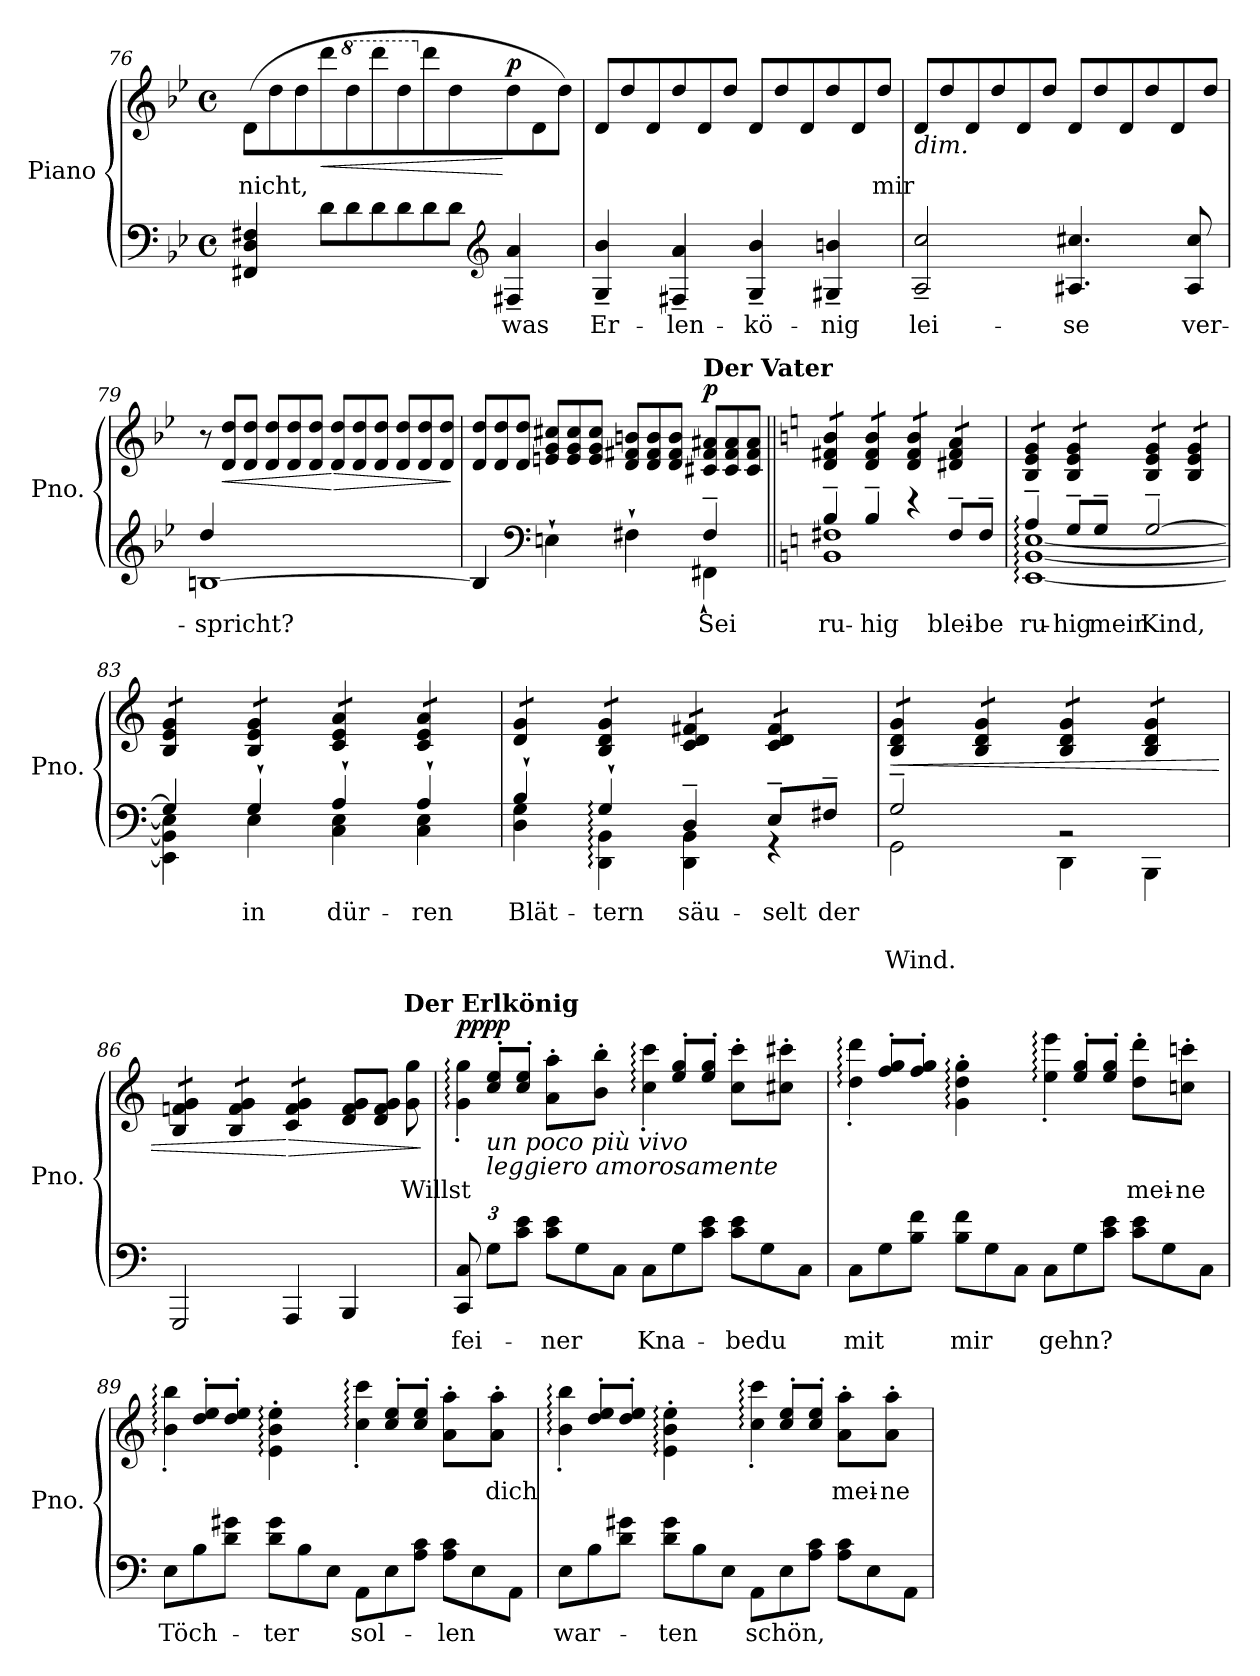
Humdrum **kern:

**kern	**text	**text	**text	**kern	**text	**dynam
*part1	*part1	*part1	*part1	*part1	*part1	*part1
*staff2	*staff2	*staff2	*staff2	*staff1	*staff1	*staff1/2
*I"Piano	*	*	*	*	*	*
*I'Pno.	*	*	*	*	*	*
*clefF4	*	*	*	*clefG2	*	*
*k[b-e-]	*	*	*	*k[b-e-]	*	*
*M4/4	*	*	*	*M4/4	*	*
*met(c)	*	*	*	*met(c)	*	*
*	*	*	*	*Xtuplet	*	*
=76	=76	=76	=76	=76	=76	=76
!	!	!	!	!	!LO:LY:a	!
4FF#X/ 4D/ 4F#X/	.	.	.	(>12d\L	nicht,	.
.	.	.	.	12dd\	.	.
.	.	.	.	12dd\	.	.
*Xtuplet	*	*	*	*	*	*
!	!	!	!	!	!	!LO:HP:b
12d\L	.	.	.	12ddd\	.	<
*	*	*	*	*8va	*	*
12d\	.	.	.	12ddd\	.	.
12d\	.	.	.	12dddd\	.	.
12d\	.	.	.	12ddd\	.	.
*	*	*	*	*X8va	*	*
12d\	.	.	.	12ddd\	.	.
12d\J	.	.	.	12dd\	.	.
*clefG2	*	*	*	*	*	*
!	!LO:LY:a	!	!	!	!	!LO:DY:n=1:b
4F#X/~ 4a/~	was	.	.	12dd\	.	[ p
.	.	.	.	12d\	.	.
.	.	.	.	12dd\J)	.	.
=77	=77	=77	=77	=77	=77	=77
!	!LO:LY:a	!	!	!	!	!
4G/~ 4b-/~	Er-	.	.	12d/L	.	.
.	.	.	.	12dd/	.	.
.	.	.	.	12d/	.	.
!	!LO:LY:a	!	!	!	!	!
4F#X/~ 4a/~	-len-	.	.	12dd/	.	.
.	.	.	.	12d/	.	.
.	.	.	.	12dd/J	.	.
!	!LO:LY:a	!	!	!	!	!
4G/~ 4b-/~	-kö-	.	.	12d/L	.	.
.	.	.	.	12dd/	.	.
.	.	.	.	12d/	.	.
!	!LO:LY:a	!	!	!	!	!
4G#X/~ 4bn/~	-nig	.	.	12dd/	.	.
.	.	.	.	12d/	.	.
!	!	!	!	!	!LO:LY:a	!
.	.	.	.	12dd/J	mir	.
!!LO:LB:g=z
=78	=78	=78	=78	=78	=78	=78
*	*	*	*	*MM160	*	*
!	!	!	!	!LO:TX:b:i:t=dim.	!	!
!	!LO:LY:a	!	!	!	!	!
2A/~ 2cc/~	lei-	.	.	12d/L	.	.
.	.	.	.	12dd/	.	.
.	.	.	.	12d/	.	.
.	.	.	.	12dd/	.	.
.	.	.	.	12d/	.	.
.	.	.	.	12dd/J	.	.
*	*	*	*	*MM140	*	*
!	!LO:LY:a	!	!	!	!	!
4.A#X/ 4.cc#X/	-se	.	.	12d/L	.	.
.	.	.	.	12dd/	.	.
.	.	.	.	12d/	.	.
*	*	*	*	*MM130	*	*
.	.	.	.	12dd/	.	.
.	.	.	.	12d/	.	.
!	!LO:LY:a	!	!	!	!	!
8A#/ 8cc#/	ver-	.	.	.	.	.
.	.	.	.	12dd/J	.	.
=79	=79	=79	=79	=79	=79	=79
!	!LO:LY:a	!	!	!	!	!
*^	*	*	*	*	*	*
[1Bn	4dd/	-spricht?	.	.	12r	.	.
!	!	!	!	!	!	!	!LO:HP:b
.	.	.	.	.	12d/ 12dd/L	.	<
.	.	.	.	.	12d/ 12dd/J	.	.
*	*	*	*	*	*MM160	*	*
.	4ryy	.	.	.	12d/ 12dd/L	.	.
.	.	.	.	.	12d/ 12dd/	.	.
.	.	.	.	.	12d/ 12dd/J	.	.
!	!	!	!	!	!	!	!LO:HP:n=1:b
.	2ryy	.	.	.	12d/ 12dd/L	.	[ >
.	.	.	.	.	12d/ 12dd/	.	.
.	.	.	.	.	12d/ 12dd/J	.	.
.	.	.	.	.	12d/ 12dd/L	.	.
.	.	.	.	.	12d/ 12dd/	.	.
.	.	.	.	.	12d/ 12dd/J	.	.
*v	*v	*	*	*	*	*	*
.	.	.	.	.	.	]
=80	=80	=80	=80	=80	=80	=80
*^	*	*	*	*	*	*
4B/]	2.ryy	.	.	.	12d/ 12dd/L	.	.
.	.	.	.	.	12d/ 12dd/	.	.
.	.	.	.	.	12d/ 12dd/J	.	.
*clefF4	*	*	*	*	*	*	*
*	*	*	*	*	*MM155	*	*
4En`\	.	.	.	.	12en/ 12g/ 12cc#X/L	.	.
.	.	.	.	.	12e/ 12g/ 12cc#/	.	.
.	.	.	.	.	12e/ 12g/ 12cc#/J	.	.
*	*	*	*	*	*MM150	*	*
4F#X`\	.	.	.	.	12d/ 12f#X/ 12bn/L	.	.
.	.	.	.	.	12d/ 12f#/ 12b/	.	.
.	.	.	.	.	12d/ 12f#/ 12b/J	.	.
*	*	*	*	*	*MM140	*	*
!	!	!	!	!	!LO:TX:a:B:t=Der Vater	!	!
!	!	!LO:LY:a	!	!	!	!	!LO:DY:b=2
4F#~/	4FF#X`\	Sei	.	.	12c#X/ 12f#/ 12a#X/L	.	p
.	.	.	.	.	12c#/ 12f#/ 12a#/	.	.
.	.	.	.	.	12c#/ 12f#/ 12a#/J	.	.
!!LO:PB:g=z
=81||	=81||	=81||	=81||	=81||	=81||	=81||	=81||
*k[]	*	*	*	*	*k[]	*	*
!	!	!LO:LY:a	!	!	!	!	!
*	*	*	*	*	*tremolo	*	*
4B~/	1BB 1F#X	ru-	.	.	12d/ 12f#X/ 12b/L	.	.
.	.	.	.	.	12d/ 12f#X/ 12b/	.	.
.	.	.	.	.	12d/ 12f#X/ 12b/J	.	.
*	*	*	*	*	*MM150	*	*
!	!	!LO:LY:a	!	!	!	!	!
4B~/	.	-hig	.	.	12d/ 12f#/ 12b/L	.	.
.	.	.	.	.	12d/ 12f#/ 12b/	.	.
.	.	.	.	.	12d/ 12f#/ 12b/J	.	.
*	*	*	*	*	*MM160	*	*
4r	.	.	.	.	12d/ 12f#/ 12b/L	.	.
.	.	.	.	.	12d/ 12f#/ 12b/	.	.
.	.	.	.	.	12d/ 12f#/ 12b/J	.	.
!	!	!LO:LY:a	!	!	!	!	!
8F#~/L	.	blei-	.	.	12d#X/ 12f#/ 12a/L	.	.
.	.	.	.	.	12d#X/ 12f#/ 12a/	.	.
*	*	*	*	*	*MM120	*	*
!	!	!LO:LY:a	!	!	!	!	!
8F#~/J	.	-be	.	.	.	.	.
.	.	.	.	.	12d#X/ 12f#/ 12a/J	.	.
=82	=82	=82	=82	=82	=82	=82	=82
!	!	!LO:LY:a	!	!	!	!	!
4A:~/	[1EE: [1BB: [1E:	ru-	.	.	12B/ 12e/ 12g/L	.	.
.	.	.	.	.	12B/ 12e/ 12g/	.	.
.	.	.	.	.	12B/ 12e/ 12g/J	.	.
*	*	*	*	*	*MM140	*	*
!	!	!LO:LY:a	!	!	!	!	!
8G~/L	.	-hig	.	.	12B/ 12e/ 12g/L	.	.
.	.	.	.	.	12B/ 12e/ 12g/	.	.
!	!	!LO:LY:a	!	!	!	!	!
8G~/J	.	mein	.	.	.	.	.
.	.	.	.	.	12B/ 12e/ 12g/J	.	.
*	*	*	*	*	*MM160	*	*
!	!	!LO:LY:a	!	!	!	!	!
[2G~/	.	Kind,	.	.	12B/ 12e/ 12g/L	.	.
.	.	.	.	.	12B/ 12e/ 12g/	.	.
.	.	.	.	.	12B/ 12e/ 12g/J	.	.
.	.	.	.	.	12B/ 12e/ 12g/L	.	.
.	.	.	.	.	12B/ 12e/ 12g/	.	.
.	.	.	.	.	12B/ 12e/ 12g/J	.	.
=83	=83	=83	=83	=83	=83	=83	=83
4G/]	4EE\] 4BB\] 4E\]	.	.	.	12B/ 12e/ 12g/L	.	.
.	.	.	.	.	12B/ 12e/ 12g/	.	.
.	.	.	.	.	12B/ 12e/ 12g/J	.	.
!	!	!LO:LY:a	!	!	!	!	!
4G`/	4E\	in	.	.	12B/ 12e/ 12g/L	.	.
.	.	.	.	.	12B/ 12e/ 12g/	.	.
.	.	.	.	.	12B/ 12e/ 12g/J	.	.
!	!	!LO:LY:a	!	!	!	!	!
4A`/	4C\ 4E\	dür-	.	.	12c/ 12e/ 12a/L	.	.
.	.	.	.	.	12c/ 12e/ 12a/	.	.
.	.	.	.	.	12c/ 12e/ 12a/J	.	.
!	!	!LO:LY:a	!	!	!	!	!
4A`/	4C\ 4E\	-ren	.	.	12c/ 12e/ 12a/L	.	.
.	.	.	.	.	12c/ 12e/ 12a/	.	.
.	.	.	.	.	12c/ 12e/ 12a/J	.	.
=84	=84	=84	=84	=84	=84	=84	=84
!	!	!LO:LY:a	!	!	!	!	!
4B`/	4D\ 4G\	Blät-	.	.	12d/ 12g/L	.	.
.	.	.	.	.	12d/ 12g/	.	.
.	.	.	.	.	12d/ 12g/J	.	.
!	!	!LO:LY:a	!	!	!	!	!
4G:`/	4DD\: 4BB\:	-tern	.	.	12B/ 12d/ 12g/L	.	.
.	.	.	.	.	12B/ 12d/ 12g/	.	.
.	.	.	.	.	12B/ 12d/ 12g/J	.	.
!	!	!LO:LY:a	!	!	!	!	!
4D~/	4DD\ 4BB\	säu-	.	.	12c/ 12d/ 12f#X/L	.	.
.	.	.	.	.	12c/ 12d/ 12f#X/	.	.
.	.	.	.	.	12c/ 12d/ 12f#X/J	.	.
!	!	!LO:LY:a	!	!	!	!	!
8E~/L	4r	-selt	.	.	12c/ 12d/ 12f#/L	.	.
.	.	.	.	.	12c/ 12d/ 12f#/	.	.
!	!	!LO:LY:a	!	!	!	!	!
8F#X~/J	.	der	.	.	.	.	.
.	.	.	.	.	12c/ 12d/ 12f#/J	.	.
!!LO:LB:g=z
=85	=85	=85	=85	=85	=85	=85	=85
!	!	!	!	!LO:LY:b	!	!	!LO:HP:b
2G~/	2GG\	.	.	Wind.	12B/ 12d/ 12g/L	.	<
.	.	.	.	.	12B/ 12d/ 12g/	.	.
.	.	.	.	.	12B/ 12d/ 12g/J	.	.
.	.	.	.	.	12B/ 12d/ 12g/L	.	.
.	.	.	.	.	12B/ 12d/ 12g/	.	.
.	.	.	.	.	12B/ 12d/ 12g/J	.	.
2rBB	4DD\	.	.	.	12B/ 12d/ 12g/L	.	.
.	.	.	.	.	12B/ 12d/ 12g/	.	.
.	.	.	.	.	12B/ 12d/ 12g/J	.	.
.	4BBB\	.	.	.	12B/ 12d/ 12g/L	.	.
.	.	.	.	.	12B/ 12d/ 12g/	.	.
.	.	.	.	.	12B/ 12d/ 12g/J	.	.
*v	*v	*	*	*	*	*	*
=86	=86	=86	=86	=86	=86	=86
2GGG/	.	.	.	12B/ 12fn/ 12g/L	.	.
.	.	.	.	12B/ 12fn/ 12g/	.	.
.	.	.	.	12B/ 12fn/ 12g/J	.	.
.	.	.	.	12B/ 12f/ 12g/L	.	.
.	.	.	.	12B/ 12f/ 12g/	.	.
.	.	.	.	12B/ 12f/ 12g/J	.	.
*	*	*	*	*MM140	*	*
!	!	!	!	!	!	!LO:HP:n=1:b
4AAA/	.	.	.	12c/ 12f/ 12g/L	.	[ >
.	.	.	.	12c/ 12f/ 12g/	.	.
.	.	.	.	12c/ 12f/ 12g/J	.	.
*	*	*	*	*Xtremolo	*	*
*	*	*	*	*MM120	*	*
4BBB/	.	.	.	12d/ 12f/ 12g/L	.	.
.	.	.	.	12d/ 12f/ 12g/J	.	.
*	*	*	*	*MM100	*	*
!	!	!	!	!LO:TX:a:B:t=Der Erlkönig	!	!
!	!	!	!	!	!LO:LY:a	!
.	.	.	.	12g\ 12gg\	Willst	.
.	.	.	.	.	.	]
=87	=87	=87	=87	=87	=87	=87
*tuplet	*	*	*	*	*	*
*Xbrackettup	*	*	*	*	*	*
!	!LO:LY:a	!	!	!	!	!LO:DY:b=2
*	*	*	*	*^	*	*
!	!	!	!	!	!	!	!LO:DY:n=1:b
12CC/ 12C/	fei-	.	.	12ryy	4g\:' 4gg\:'	.	pp pp
*	*	*	*	*MM120	*	*	*
!	!	!	!	!LO:TX:b:i:t=un poco più vivo	!	!	!
!	!	!	!	!LO:TX:b:i:t=leggiero amorosamente	!	!	!
12G\L	.	.	.	12cc/' 12ee/'L	.	.	.
12c\ 12e\J	.	.	.	12cc/' 12ee/'J	.	.	.
*Xtuplet	*	*	*	*	*	*	*
*	*	*	*	*MM140	*	*	*
!	!LO:LY:a	!	!	!	!	!	!
12c\ 12e\L	-ner	.	.	8a\' 8aa\'L	4ryy	.	.
12G\	.	.	.	.	.	.	.
.	.	.	.	8b\' 8bb\'J	.	.	.
12C\J	.	.	.	.	.	.	.
*	*	*	*	*MM160	*	*	*
!	!LO:LY:a	!	!	!	!	!	!
12C\L	Kna-	.	.	12ryy	4cc\:' 4ccc\:'	.	.
12G\	.	.	.	12ee/' 12gg/'L	.	.	.
12c\ 12e\J	.	.	.	12ee/' 12gg/'J	.	.	.
!	!LO:LY:a	!	!	!	!	!	!
12c\ 12e\L	-be	.	.	8cc\' 8ccc\'L	4ryy	.	.
!	!LO:LY:a	!	!	!	!	!	!
12G\	du	.	.	.	.	.	.
.	.	.	.	8cc#X\' 8ccc#X\'J	.	.	.
12C\J	.	.	.	.	.	.	.
!!LO:LB:g=z	!!
=88	=88	=88	=88	=88	=88	=88	=88
!	!LO:LY:a	!	!	!	!	!	!
12C\L	mit	.	.	12ryy	4dd\:' 4ddd\:'	.	.
12G\	.	.	.	12ff/' 12gg/'L	.	.	.
12B\ 12f\J	.	.	.	12ff/' 12gg/'J	.	.	.
!	!LO:LY:a	!	!	!	!	!	!
12B\ 12f\L	mir	.	.	4g\:' 4dd\:' 4gg\:'	4ryy	.	.
12G\	.	.	.	.	.	.	.
12C\J	.	.	.	.	.	.	.
!	!LO:LY:a	!	!	!	!	!	!
12C\L	gehn?	.	.	12ryy	4ee\:' 4eee\:'	.	.
12G\	.	.	.	12ee/' 12gg/'L	.	.	.
12c\ 12e\J	.	.	.	12ee/' 12gg/'J	.	.	.
*	*	*	*	*MM140	*	*	*
!	!	!	!	!	!	!LO:LY:a	!
12c\ 12e\L	.	.	.	8dd\' 8ddd\'L	4ryy	mei-	.
12G\	.	.	.	.	.	.	.
!	!	!	!	!	!	!LO:LY:a	!
.	.	.	.	8ccn\' 8cccn\'J	.	-ne	.
12C\J	.	.	.	.	.	.	.
=89	=89	=89	=89	=89	=89	=89	=89
!	!LO:LY:a	!	!	!	!	!	!
12E\L	Töch-	.	.	12ryy	4b\:' 4bb\:'	.	.
12B\	.	.	.	12dd/' 12ee/'L	.	.	.
12d\ 12g#X\J	.	.	.	12dd/' 12ee/'J	.	.	.
*	*	*	*	*MM160	*	*	*
!	!LO:LY:a	!	!	!	!	!	!
12d\ 12g#\L	-ter	.	.	4e\:' 4b\:' 4ee\:'	4ryy	.	.
12B\	.	.	.	.	.	.	.
12E\J	.	.	.	.	.	.	.
!	!LO:LY:a	!	!	!	!	!	!
12AA\L	sol-	.	.	12ryy	4cc\:' 4ccc\:'	.	.
12E\	.	.	.	12cc/' 12ee/'L	.	.	.
12A\ 12c\J	.	.	.	12cc/' 12ee/'J	.	.	.
*	*	*	*	*MM130	*	*	*
!	!LO:LY:a	!	!	!	!	!	!
12A\ 12c\L	-len	.	.	8a\' 8aa\'L	4ryy	.	.
12E\	.	.	.	.	.	.	.
!	!	!	!	!	!	!LO:LY:a	!
.	.	.	.	8a\' 8aa\'J	.	dich	.
12AA\J	.	.	.	.	.	.	.
=90	=90	=90	=90	=90	=90	=90	=90
*	*	*	*	*MM160	*	*	*
!	!LO:LY:a	!	!	!	!	!	!
12E\L	war-	.	.	12ryy	4b\:' 4bb\:'	.	.
12B\	.	.	.	12dd/' 12ee/'L	.	.	.
12d\ 12g#X\J	.	.	.	12dd/' 12ee/'J	.	.	.
!	!LO:LY:a	!	!	!	!	!	!
12d\ 12g#\L	-ten	.	.	4e\:' 4b\:' 4ee\:'	4ryy	.	.
12B\	.	.	.	.	.	.	.
12E\J	.	.	.	.	.	.	.
!	!LO:LY:a	!	!	!	!	!	!
12AA\L	schön,	.	.	12ryy	4cc\:' 4ccc\:'	.	.
12E\	.	.	.	12cc/' 12ee/'L	.	.	.
12A\ 12c\J	.	.	.	12cc/' 12ee/'J	.	.	.
*	*	*	*	*MM140	*	*	*
!	!	!	!	!	!	!LO:LY:a	!
12A\ 12c\L	.	.	.	8a\' 8aa\'L	4ryy	mei-	.
12E\	.	.	.	.	.	.	.
!	!	!	!	!	!	!LO:LY:a	!
.	.	.	.	8a\' 8aa\'J	.	-ne	.
12AA\J	.	.	.	.	.	.	.
*	*	*	*	*v	*v	*	*
=	=	=	=	=	=	=
*-	*-	*-	*-	*-	*-	*-
